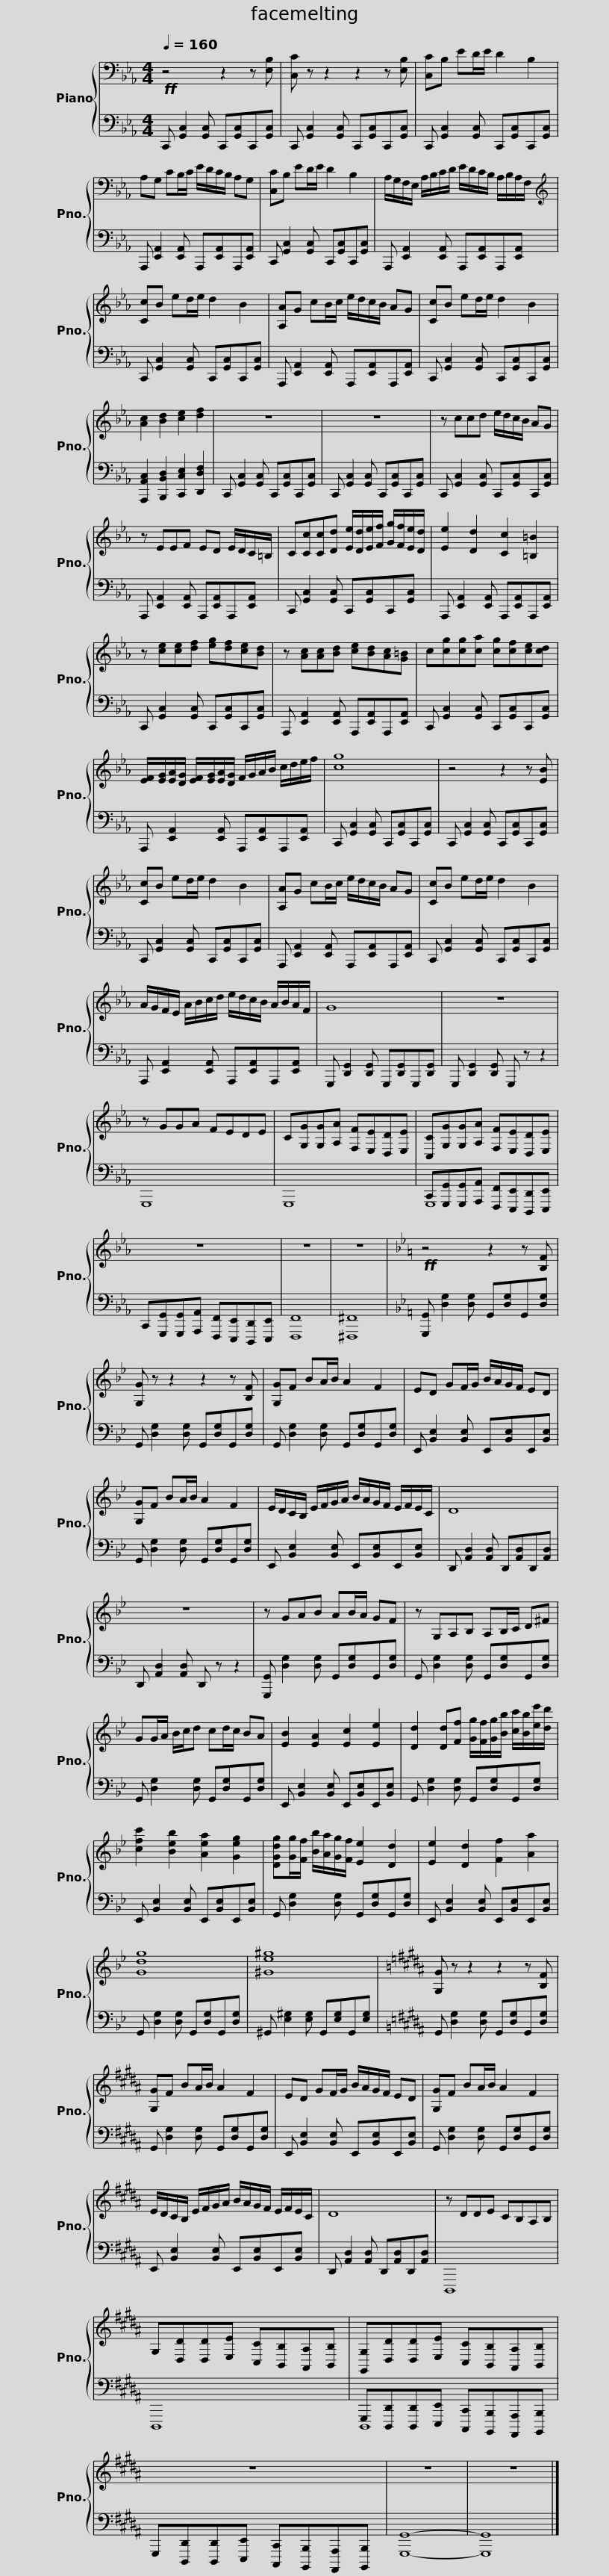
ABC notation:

X:1
%%score { 1 | ( 2 3 ) }
L:1/8
Q:1/4=160
M:4/4
I:linebreak $
K:Eb
V:1 bass
V:2 bass
V:3 bass
V:1
!ff! z4 z2 z [E,B,] | [C,C] z z2 z2 z [E,B,] | [C,C]B, ED/E/ D2 B,2 | A,G, CB,/C/ E/D/C/B,/ A,G, |$ [C,C]B, ED/E/ D2 B,2 | %5
 A,/G,/F,/E,/ A,/B,/C/D/ E/D/C/B,/ A,/B,/A,/F,/ |[K:treble] [Cc]B ed/e/ d2 B2 |$ [A,A]G cB/c/ e/d/c/B/ AG | [Cc]B ed/e/ d2 B2 | [Ac]2 [Bd]2 [ce]2 [df]2 | %10
 z8 | z8 |$ z ccd e/d/c/B/ AG | z EEF ED E/D/C/=B,/ | C[Cc][Cc][Dd] [Ee]/[Dd]/[Ee]/[Ff]/ [Gg]/[Ff]/[Ee]/[Dd]/ |$ %15
 [Ee]2 [Dd]2 [Cc]2 [=B,=B]2 | z [ce][ce][df] [eg][df][ce][Bd] | z [Ac][Ac][Bd] [ce][Bd][Ac][G=B] | c[cg][cg][ca] [cg][cf][ce][cd] |$ [EF]/[EG]/[EA]/[DG]/ [EF]/[EG]/[EA]/[DG]/ F/G/A/B/ c/d/e/f/ | %20
 [cg]8 | z4 z2 z [EB] | [Cc]B ed/e/ d2 B2 |$ [A,A]G cB/c/ e/d/c/B/ AG | [Cc]B ed/e/ d2 B2 | %25
 A/G/F/E/ A/B/c/d/ e/d/c/B/ A/B/A/F/ |$ G8 | z8 | z GGA FEDE | C[G,G][G,G][A,A] [F,F][E,E][D,D][E,E] |$ %30
 [C,C][G,G][G,G][A,A] [F,F][E,E][D,D][E,E] | z8 | z8 | z8 |[K:Bb]!ff! z4 z2 z [B,F] |$ %35
 [G,G] z z2 z2 z [B,F] | [G,G]F BA/B/ A2 F2 | ED GF/G/ B/A/G/F/ ED | [G,G]F BA/B/ A2 F2 |$ E/D/C/B,/ E/F/G/A/ B/A/G/F/ E/F/E/C/ | %40
 D8 | z8 | z GAB AB/A/ GF |$ z G,A,B, A,B,/C/ D^F | GG/A/ B/c/d cd/c/ BA | %45
 [EB]2 [EA]2 [Ec]2 [Ee]2 |$ [Dd]2 [Dd][Ff] [Gg]/[Ff]/[Gg]/[Bb]/ [cc']/[Bb]/[ee']/[dd']/ | [cfc']2 [Beb]2 [Aea]2 [Geg]2 | [DGdg][Gg]/[Ff]/ [Bb]/[Aa]/[Gg]/[Ff]/ [Ee]2 [Dd]2 | [Ee]2 [Dd]2 [Ff]2 [Aa]2 |$ %50
 [Gdg]8 | [^Ge^g]8 |[K:B] [G,G] z z2 z2 z [B,F] | [G,G]F BA/B/ A2 F2 |$ ED GF/G/ B/A/G/F/ ED | %55
 [G,G]F BA/B/ A2 F2 | E/D/C/B,/ E/F/G/A/ B/A/G/F/ E/F/E/C/ |$ D8 | z DDE CB,A,B, | G,[D,D][D,D][E,E] [C,C][B,,B,][A,,A,][B,,B,] | %60
 [G,,G,][D,D][D,D][E,E] [C,C][B,,B,][A,,A,][B,,B,] |$ z8 | z8 | z8 |] %64
V:2
 C,, [G,,C,]2 [G,,C,] C,,[G,,C,]C,,[G,,C,] | C,, [G,,C,]2 [G,,C,] C,,[G,,C,]C,,[G,,C,] | C,, [G,,C,]2 [G,,C,] C,,[G,,C,]C,,[G,,C,] | A,,, [E,,A,,]2 [E,,A,,] A,,,[E,,A,,]A,,,[E,,A,,] |$ C,, [G,,C,]2 [G,,C,] C,,[G,,C,]C,,[G,,C,] | %5
 A,,, [E,,A,,]2 [E,,A,,] A,,,[E,,A,,]A,,,[E,,A,,] | C,, [G,,C,]2 [G,,C,] C,,[G,,C,]C,,[G,,C,] |$ A,,, [E,,A,,]2 [E,,A,,] A,,,[E,,A,,]A,,,[E,,A,,] | C,, [G,,C,]2 [G,,C,] C,,[G,,C,]C,,[G,,C,] | [A,,,A,,C,]2 [B,,,B,,D,]2 [C,,C,E,]2 [D,,D,F,]2 | %10
 C,, [G,,C,]2 [G,,C,] C,,[G,,C,]C,,[G,,C,] | C,, [G,,C,]2 [G,,C,] C,,[G,,C,]C,,[G,,C,] |$ C,, [G,,C,]2 [G,,C,] C,,[G,,C,]C,,[G,,C,] | A,,, [E,,A,,]2 [E,,A,,] A,,,[E,,A,,]A,,,[E,,A,,] | C,, [G,,C,]2 [G,,C,] C,,[G,,C,]C,,[G,,C,] |$ %15
 A,,, [E,,A,,]2 [E,,A,,] A,,,[E,,A,,]A,,,[E,,A,,] | C,, [G,,C,]2 [G,,C,] C,,[G,,C,]C,,[G,,C,] | A,,, [E,,A,,]2 [E,,A,,] A,,,[E,,A,,]A,,,[E,,A,,] | C,, [G,,C,]2 [G,,C,] C,,[G,,C,]C,,[G,,C,] |$ A,,, [E,,A,,]2 [E,,A,,] A,,,[E,,A,,]A,,,[E,,A,,] | %20
 C,, [G,,C,]2 [G,,C,] C,,[G,,C,]C,,[G,,C,] | C,, [G,,C,]2 [G,,C,] C,,[G,,C,]C,,[G,,C,] | C,, [G,,C,]2 [G,,C,] C,,[G,,C,]C,,[G,,C,] |$ A,,, [E,,A,,]2 [E,,A,,] A,,,[E,,A,,]A,,,[E,,A,,] | C,, [G,,C,]2 [G,,C,] C,,[G,,C,]C,,[G,,C,] | %25
 A,,, [E,,A,,]2 [E,,A,,] A,,,[E,,A,,]A,,,[E,,A,,] |$ G,,, [D,,G,,]2 [D,,G,,] G,,,[D,,G,,]G,,,[D,,G,,] | G,,, [D,,G,,]2 [D,,G,,] G,,, z z2 | G,,,8 | G,,,8 |$ %30
 C,,[G,,,G,,][G,,,G,,][A,,,A,,] [F,,,F,,][E,,,E,,][D,,,D,,][E,,,E,,] | C,,[G,,,G,,][G,,,G,,][A,,,A,,] [F,,,F,,][E,,,E,,][D,,,D,,][E,,,E,,] | [F,,,F,,]8 | [^F,,,^F,,]8 |[K:Bb] [G,,,G,,] [D,G,]2 [D,G,] G,,[D,G,]G,,[D,G,] |$ %35
 G,, [D,G,]2 [D,G,] G,,[D,G,]G,,[D,G,] | G,, [D,G,]2 [D,G,] G,,[D,G,]G,,[D,G,] | E,, [B,,E,]2 [B,,E,] E,,[B,,E,]E,,[B,,E,] | G,, [D,G,]2 [D,G,] G,,[D,G,]G,,[D,G,] |$ E,, [B,,E,]2 [B,,E,] E,,[B,,E,]E,,[B,,E,] | %40
 D,, [A,,D,]2 [A,,D,] D,,[A,,D,]D,,[A,,D,] | D,, [A,,D,]2 [A,,D,] D,, z z2 | [G,,,G,,] [D,G,]2 [D,G,] G,,[D,G,]G,,[D,G,] |$ G,, [D,G,]2 [D,G,] G,,[D,G,]G,,[D,G,] | G,, [D,G,]2 [D,G,] G,,[D,G,]G,,[D,G,] | %45
 E,, [B,,E,]2 [B,,E,] E,,[B,,E,]E,,[B,,E,] |$ G,, [D,G,]2 [D,G,] G,,[D,G,]G,,[D,G,] | E,, [B,,E,]2 [B,,E,] E,,[B,,E,]E,,[B,,E,] | G,, [D,G,]2 [D,G,] G,,[D,G,]G,,[D,G,] | E,, [B,,E,]2 [B,,E,] E,,[B,,E,]E,,[B,,E,] |$ %50
 G,, [D,G,]2 [D,G,] G,,[D,G,]G,,[D,G,] | ^G,, [E,^G,]2 [E,G,] G,,[E,G,]G,,[E,G,] |[K:B] G,, [D,G,]2 [D,G,] G,,[D,G,]G,,[D,G,] | G,, [D,G,]2 [D,G,] G,,[D,G,]G,,[D,G,] |$ E,, [B,,E,]2 [B,,E,] E,,[B,,E,]E,,[B,,E,] | %55
 G,, [D,G,]2 [D,G,] G,,[D,G,]G,,[D,G,] | E,, [B,,E,]2 [B,,E,] E,,[B,,E,]E,,[B,,E,] |$ D,, [A,,D,]2 [A,,D,] D,,[A,,D,]D,,[A,,D,] | D,,,8 | D,,,8 | %60
 G,,,[D,,,D,,][D,,,D,,][E,,,E,,] [C,,,C,,][B,,,,B,,,][A,,,,A,,,][B,,,,B,,,] |$ G,,,[D,,,D,,][D,,,D,,][E,,,E,,] [C,,,C,,][B,,,,B,,,][A,,,,A,,,][B,,,,B,,,] | [G,,,G,,]8- | [G,,,G,,]8 |] %64
V:3
 x8 | x8 | x8 | x8 |$ x8 | %5
 x8 | x8 |$ x8 | x8 | x8 | %10
 x8 | x8 |$ x8 | x8 | x8 |$ %15
 x8 | x8 | x8 | x8 |$ x8 | %20
 x8 | x8 | x8 |$ x8 | x8 | %25
 x8 |$ x8 | x8 | x8 | x8 |$ %30
 G,,,8 | x8 | x8 | x8 |[K:Bb] x8 |$ %35
 x8 | x8 | x8 | x8 |$ x8 | %40
 x8 | x8 | x8 |$ x8 | x8 | %45
 x8 |$ x8 | x8 | x8 | x8 |$ %50
 x8 | x8 |[K:B] x8 | x8 |$ x8 | %55
 x8 | x8 |$ x8 | x8 | x8 | %60
 D,,,8 |$ x8 | x8 | x8 |] %64
